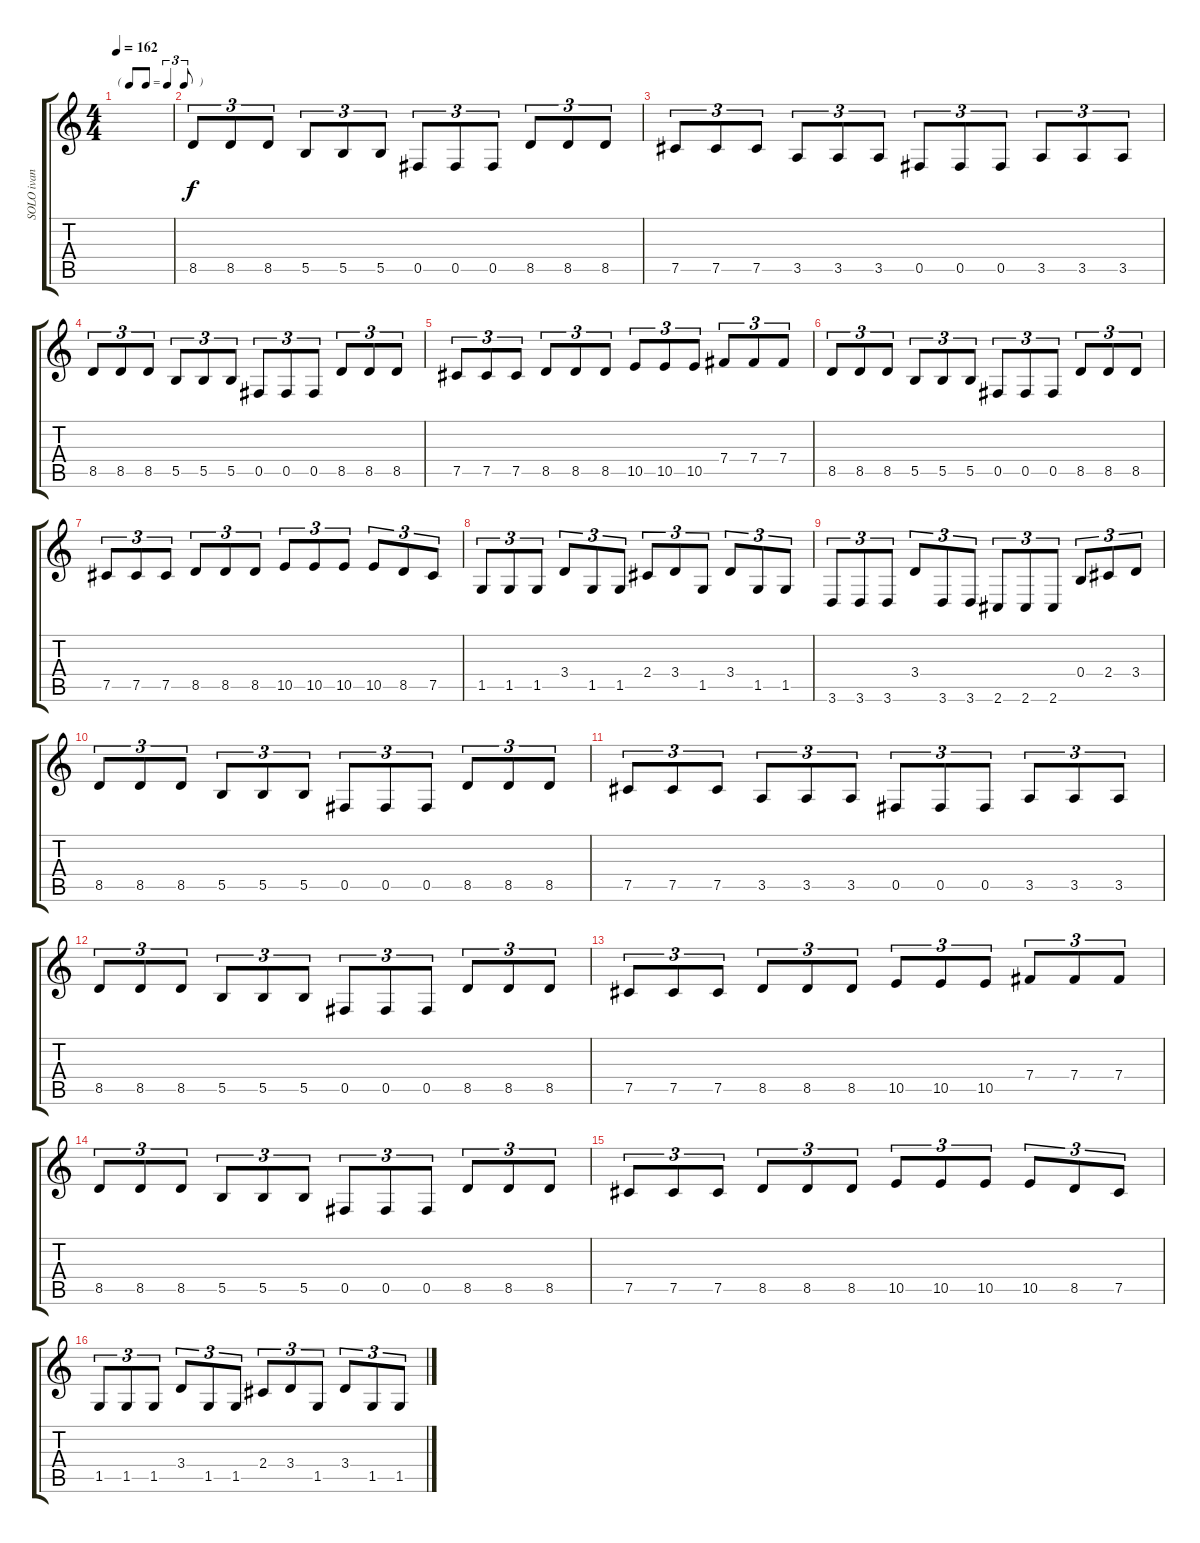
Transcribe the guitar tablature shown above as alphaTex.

\track ("SOLO ivan" "SOLO ivan") {instrument overdrivenguitar}
\staff {score tabs}
\tuning (Db4 Ab3 E3 B2 Gb2 B1) {hide}
\ts (4 4)
\tf triplet8th
\tempo 162
\clef g2
\ks c
|
8.5.8{tu (3 2)} 8.5.8{tu (3 2)} 8.5.8{tu (3 2)} 5.5.8{tu (3 2)} 5.5.8{tu (3 2)} 5.5.8{tu (3 2)} 0.5.8{tu (3 2)} 0.5.8{tu (3 2)} 0.5.8{tu (3 2)} 8.5.8{tu (3 2)} 8.5.8{tu (3 2)} 8.5.8{tu (3 2)} |
7.5.8{tu (3 2)} 7.5.8{tu (3 2)} 7.5.8{tu (3 2)} 3.5.8{tu (3 2)} 3.5.8{tu (3 2)} 3.5.8{tu (3 2)} 0.5.8{tu (3 2)} 0.5.8{tu (3 2)} 0.5.8{tu (3 2)} 3.5.8{tu (3 2)} 3.5.8{tu (3 2)} 3.5.8{tu (3 2)} |
8.5.8{tu (3 2)} 8.5.8{tu (3 2)} 8.5.8{tu (3 2)} 5.5.8{tu (3 2)} 5.5.8{tu (3 2)} 5.5.8{tu (3 2)} 0.5.8{tu (3 2)} 0.5.8{tu (3 2)} 0.5.8{tu (3 2)} 8.5.8{tu (3 2)} 8.5.8{tu (3 2)} 8.5.8{tu (3 2)} |
7.5.8{tu (3 2)} 7.5.8{tu (3 2)} 7.5.8{tu (3 2)} 8.5.8{tu (3 2)} 8.5.8{tu (3 2)} 8.5.8{tu (3 2)} 10.5.8{tu (3 2)} 10.5.8{tu (3 2)} 10.5.8{tu (3 2)} 7.4.8{tu (3 2)} 7.4.8{tu (3 2)} 7.4.8{tu (3 2)} |
8.5.8{tu (3 2)} 8.5.8{tu (3 2)} 8.5.8{tu (3 2)} 5.5.8{tu (3 2)} 5.5.8{tu (3 2)} 5.5.8{tu (3 2)} 0.5.8{tu (3 2)} 0.5.8{tu (3 2)} 0.5.8{tu (3 2)} 8.5.8{tu (3 2)} 8.5.8{tu (3 2)} 8.5.8{tu (3 2)} |
7.5.8{tu (3 2)} 7.5.8{tu (3 2)} 7.5.8{tu (3 2)} 8.5.8{tu (3 2)} 8.5.8{tu (3 2)} 8.5.8{tu (3 2)} 10.5.8{tu (3 2)} 10.5.8{tu (3 2)} 10.5.8{tu (3 2)} 10.5.8{tu (3 2)} 8.5.8{tu (3 2)} 7.5.8{tu (3 2)} |
1.5.8{tu (3 2)} 1.5.8{tu (3 2)} 1.5.8{tu (3 2)} 3.4.8{tu (3 2)} 1.5.8{tu (3 2)} 1.5.8{tu (3 2)} 2.4.8{tu (3 2)} 3.4.8{tu (3 2)} 1.5.8{tu (3 2)} 3.4.8{tu (3 2)} 1.5.8{tu (3 2)} 1.5.8{tu (3 2)} |
3.6.8{tu (3 2)} 3.6.8{tu (3 2)} 3.6.8{tu (3 2)} 3.4.8{tu (3 2)} 3.6.8{tu (3 2)} 3.6.8{tu (3 2)} 2.6.8{tu (3 2)} 2.6.8{tu (3 2)} 2.6.8{tu (3 2)} 0.4.8{tu (3 2)} 2.4.8{tu (3 2)} 3.4.8{tu (3 2)} |
8.5.8{tu (3 2)} 8.5.8{tu (3 2)} 8.5.8{tu (3 2)} 5.5.8{tu (3 2)} 5.5.8{tu (3 2)} 5.5.8{tu (3 2)} 0.5.8{tu (3 2)} 0.5.8{tu (3 2)} 0.5.8{tu (3 2)} 8.5.8{tu (3 2)} 8.5.8{tu (3 2)} 8.5.8{tu (3 2)} |
7.5.8{tu (3 2)} 7.5.8{tu (3 2)} 7.5.8{tu (3 2)} 3.5.8{tu (3 2)} 3.5.8{tu (3 2)} 3.5.8{tu (3 2)} 0.5.8{tu (3 2)} 0.5.8{tu (3 2)} 0.5.8{tu (3 2)} 3.5.8{tu (3 2)} 3.5.8{tu (3 2)} 3.5.8{tu (3 2)} |
8.5.8{tu (3 2)} 8.5.8{tu (3 2)} 8.5.8{tu (3 2)} 5.5.8{tu (3 2)} 5.5.8{tu (3 2)} 5.5.8{tu (3 2)} 0.5.8{tu (3 2)} 0.5.8{tu (3 2)} 0.5.8{tu (3 2)} 8.5.8{tu (3 2)} 8.5.8{tu (3 2)} 8.5.8{tu (3 2)} |
7.5.8{tu (3 2)} 7.5.8{tu (3 2)} 7.5.8{tu (3 2)} 8.5.8{tu (3 2)} 8.5.8{tu (3 2)} 8.5.8{tu (3 2)} 10.5.8{tu (3 2)} 10.5.8{tu (3 2)} 10.5.8{tu (3 2)} 7.4.8{tu (3 2)} 7.4.8{tu (3 2)} 7.4.8{tu (3 2)} |
8.5.8{tu (3 2)} 8.5.8{tu (3 2)} 8.5.8{tu (3 2)} 5.5.8{tu (3 2)} 5.5.8{tu (3 2)} 5.5.8{tu (3 2)} 0.5.8{tu (3 2)} 0.5.8{tu (3 2)} 0.5.8{tu (3 2)} 8.5.8{tu (3 2)} 8.5.8{tu (3 2)} 8.5.8{tu (3 2)} |
7.5.8{tu (3 2)} 7.5.8{tu (3 2)} 7.5.8{tu (3 2)} 8.5.8{tu (3 2)} 8.5.8{tu (3 2)} 8.5.8{tu (3 2)} 10.5.8{tu (3 2)} 10.5.8{tu (3 2)} 10.5.8{tu (3 2)} 10.5.8{tu (3 2)} 8.5.8{tu (3 2)} 7.5.8{tu (3 2)} |
1.5.8{tu (3 2)} 1.5.8{tu (3 2)} 1.5.8{tu (3 2)} 3.4.8{tu (3 2)} 1.5.8{tu (3 2)} 1.5.8{tu (3 2)} 2.4.8{tu (3 2)} 3.4.8{tu (3 2)} 1.5.8{tu (3 2)} 3.4.8{tu (3 2)} 1.5.8{tu (3 2)} 1.5.8{tu (3 2)}
